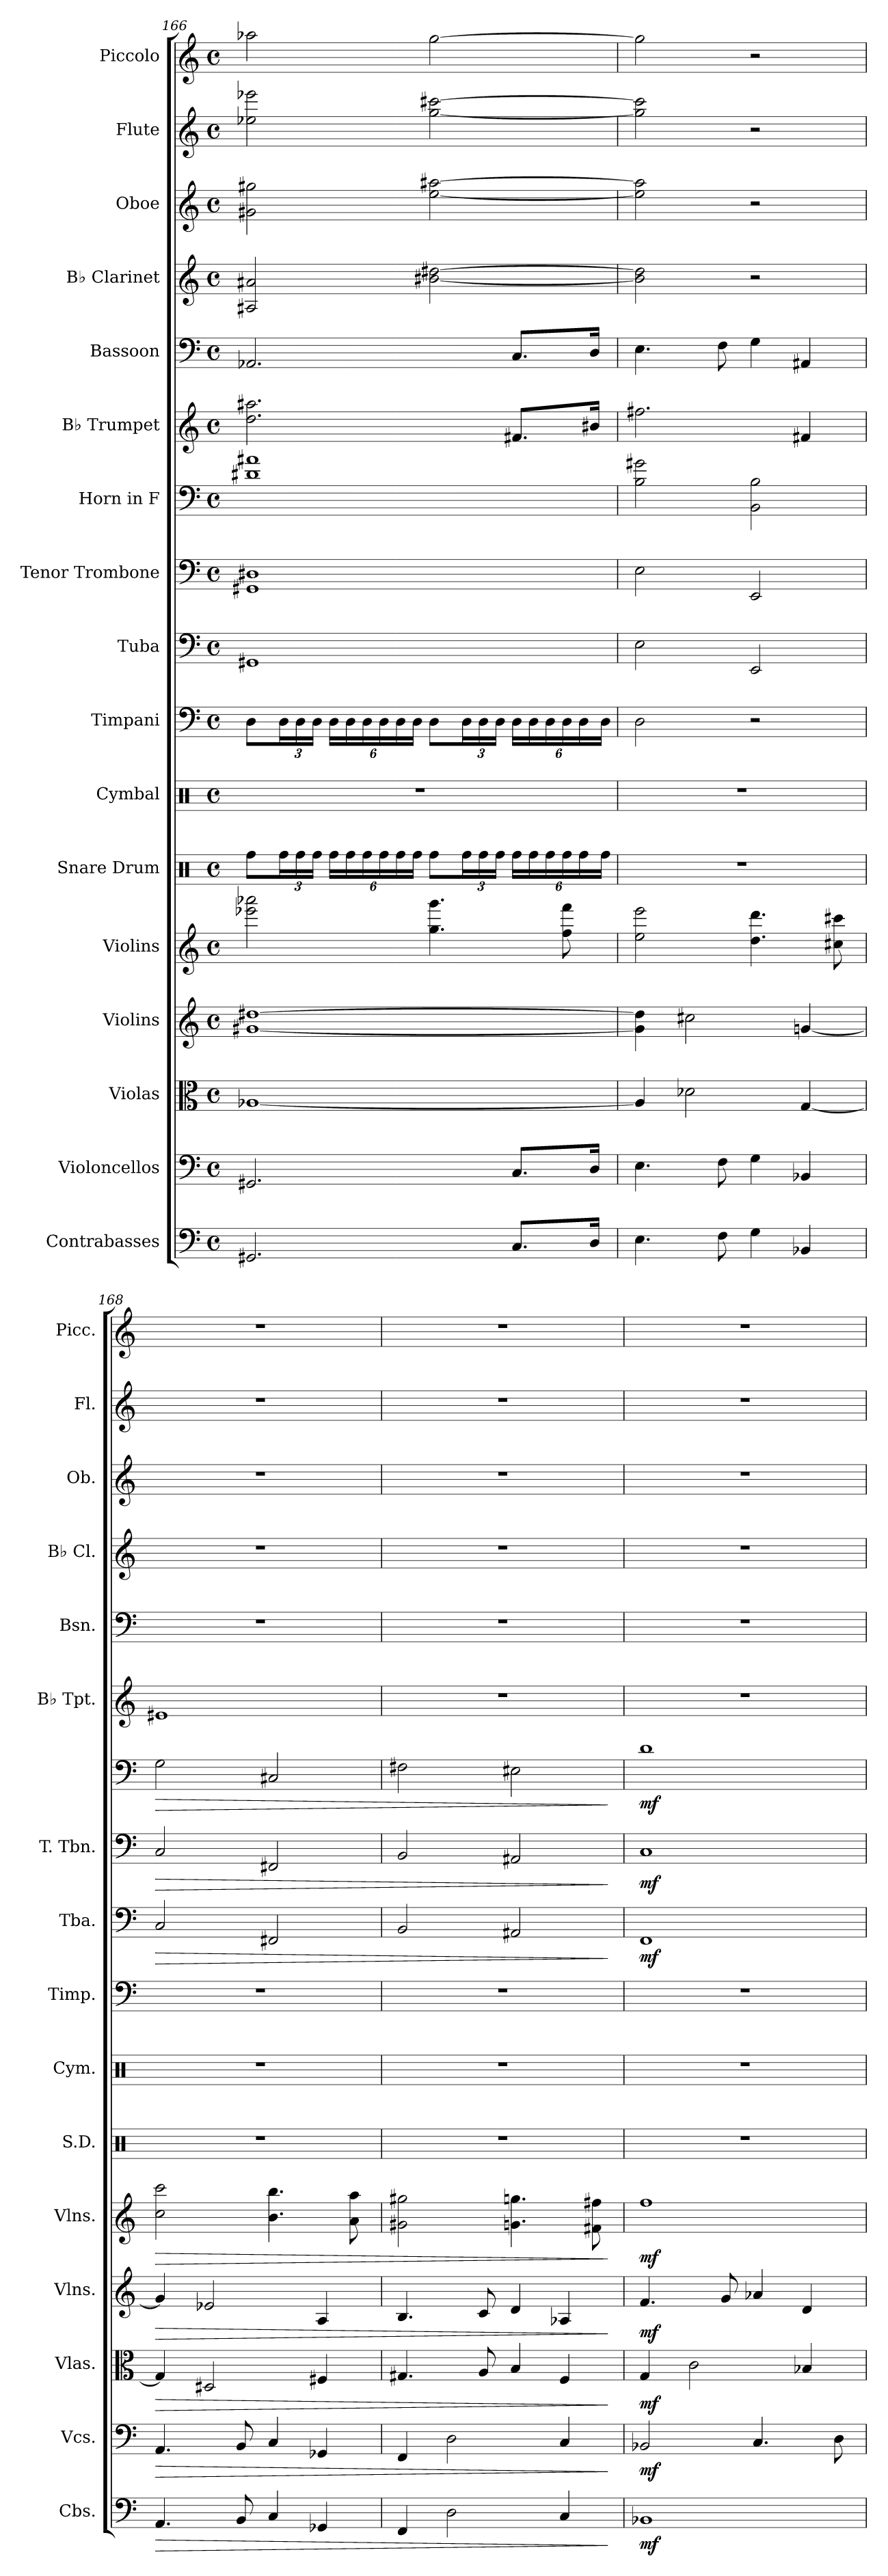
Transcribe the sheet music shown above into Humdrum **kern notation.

**kern	**dynam	**kern	**dynam	**kern	**dynam	**kern	**dynam	**kern	**dynam	**kern	**kern	**kern	**kern	**dynam	**kern	**dynam	**kern	**dynam	**kern	**kern	**kern	**kern	**kern	**kern
*part17	*part17	*part16	*part16	*part15	*part15	*part14	*part14	*part13	*part13	*part12	*part11	*part10	*part9	*part9	*part8	*part8	*part7	*part7	*part6	*part5	*part4	*part3	*part2	*part1
*staff17	*staff17	*staff16	*staff16	*staff15	*staff15	*staff14	*staff14	*staff13	*staff13	*staff12	*staff11	*staff10	*staff9	*staff9	*staff8	*staff8	*staff7	*staff7	*staff6	*staff5	*staff4	*staff3	*staff2	*staff1
*I"Contrabasses	*	*I"Violoncellos	*	*I"Violas	*	*I"Violins	*	*I"Violins	*	*I"Snare Drum	*I"Cymbal	*I"Timpani	*I"Tuba	*	*I"Tenor Trombone	*	*I"Horn in F	*	*I"B♭ Trumpet	*I"Bassoon	*I"B♭ Clarinet	*I"Oboe	*I"Flute	*I"Piccolo
*I'Cbs.	*	*I'Vcs.	*	*I'Vlas.	*	*I'Vlns.	*	*I'Vlns.	*	*I'S.D.	*I'Cym.	*I'Timp.	*I'Tba.	*	*I'T. Tbn.	*	*	*	*I'B♭ Tpt.	*I'Bsn.	*I'B♭ Cl.	*I'Ob.	*I'Fl.	*I'Picc.
*clefF4	*	*clefF4	*	*clefC3	*	*clefG2	*	*clefG2	*	*clefX	*clefX	*clefF4	*clefF4	*	*clefF4	*	*clefF4	*	*clefG2	*clefF4	*clefG2	*clefG2	*clefG2	*clefG2
*ITrd7c12	*	*	*	*	*	*	*	*	*	*	*	*	*	*	*	*	*ITrd4c7	*	*ITrd1c2	*	*ITrd1c2	*	*	*ITrd-7c-12
*k[]	*	*k[]	*	*k[]	*	*k[]	*	*k[]	*	*k[]	*k[]	*k[]	*k[]	*	*k[]	*	*k[b-]	*	*k[b-e-]	*k[]	*k[b-e-]	*k[]	*k[]	*k[]
*M4/4	*	*M4/4	*	*M4/4	*	*M4/4	*	*M4/4	*	*M4/4	*M4/4	*M4/4	*M4/4	*	*M4/4	*	*M4/4	*	*M4/4	*M4/4	*M4/4	*M4/4	*M4/4	*M4/4
*met(c)	*	*met(c)	*	*met(c)	*	*met(c)	*	*met(c)	*	*met(c)	*met(c)	*met(c)	*met(c)	*	*met(c)	*	*met(c)	*	*met(c)	*met(c)	*met(c)	*met(c)	*met(c)	*met(c)
=166	=166	=166	=166	=166	=166	=166	=166	=166	=166	=166	=166	=166	=166	=166	=166	=166	=166	=166	=166	=166	=166	=166	=166	=166
2.GGG#X/	.	2.GG#X/	.	[1A-X	.	[1g#X [1dd#X	.	2eee-X\ 2aaa-X\	.	8Rff\L	1r	8D\L	1GG#X	.	1GG#X 1D#X	.	1G#X 1d#X	.	2.cc\ 2.gg#X\	2.AA-X/	2G#X/ 2g#X/	2g#X\ 2gg#X\	2ee-X\ 2eee-X\	2aaa-X\
*	*	*	*	*	*	*	*	*	*	*Xbrackettup	*	*Xbrackettup	*	*	*	*	*	*	*	*	*	*	*	*
.	.	.	.	.	.	.	.	.	.	24Rff\L	.	24D\L	.	.	.	.	.	.	.	.	.	.	.	.
.	.	.	.	.	.	.	.	.	.	24Rff\	.	24D\	.	.	.	.	.	.	.	.	.	.	.	.
.	.	.	.	.	.	.	.	.	.	24Rff\JJ	.	24D\JJ	.	.	.	.	.	.	.	.	.	.	.	.
.	.	.	.	.	.	.	.	.	.	24Rff\LL	.	24D\LL	.	.	.	.	.	.	.	.	.	.	.	.
.	.	.	.	.	.	.	.	.	.	24Rff\	.	24D\	.	.	.	.	.	.	.	.	.	.	.	.
.	.	.	.	.	.	.	.	.	.	24Rff\	.	24D\	.	.	.	.	.	.	.	.	.	.	.	.
.	.	.	.	.	.	.	.	.	.	24Rff\	.	24D\	.	.	.	.	.	.	.	.	.	.	.	.
.	.	.	.	.	.	.	.	.	.	24Rff\	.	24D\	.	.	.	.	.	.	.	.	.	.	.	.
.	.	.	.	.	.	.	.	.	.	24Rff\JJ	.	24D\JJ	.	.	.	.	.	.	.	.	.	.	.	.
.	.	.	.	.	.	.	.	4.gg\ 4.ggg\	.	8Rff\L	.	8D\L	.	.	.	.	.	.	.	.	[2a#X\ [2cc#X\	[2ee\ [2aa#X\	[2gg\ [2ccc#X\	[2ggg\
.	.	.	.	.	.	.	.	.	.	24Rff\L	.	24D\L	.	.	.	.	.	.	.	.	.	.	.	.
.	.	.	.	.	.	.	.	.	.	24Rff\	.	24D\	.	.	.	.	.	.	.	.	.	.	.	.
.	.	.	.	.	.	.	.	.	.	24Rff\JJ	.	24D\JJ	.	.	.	.	.	.	.	.	.	.	.	.
8.CC/L	.	8.C/L	.	.	.	.	.	.	.	24Rff\LL	.	24D\LL	.	.	.	.	.	.	8.en/L	8.C/L	.	.	.	.
.	.	.	.	.	.	.	.	.	.	24Rff\	.	24D\	.	.	.	.	.	.	.	.	.	.	.	.
.	.	.	.	.	.	.	.	.	.	24Rff\	.	24D\	.	.	.	.	.	.	.	.	.	.	.	.
.	.	.	.	.	.	.	.	8ff\ 8fff\	.	24Rff\	.	24D\	.	.	.	.	.	.	.	.	.	.	.	.
.	.	.	.	.	.	.	.	.	.	24Rff\	.	24D\	.	.	.	.	.	.	.	.	.	.	.	.
16DD/Jk	.	16D/Jk	.	.	.	.	.	.	.	.	.	.	.	.	.	.	.	.	16a#X/Jk	16D/Jk	.	.	.	.
.	.	.	.	.	.	.	.	.	.	24Rff\JJ	.	24D\JJ	.	.	.	.	.	.	.	.	.	.	.	.
!!LO:PB:g=z
=167	=167	=167	=167	=167	=167	=167	=167	=167	=167	=167	=167	=167	=167	=167	=167	=167	=167	=167	=167	=167	=167	=167	=167	=167
4.EE\	.	4.E\	.	4A-/]	.	4g#\] 4dd#\]	.	2ee\ 2eee\	.	1r	1r	2D\	2E\	.	2E\	.	2E\ 2c#X\	.	2.een\	4.E\	2a#\] 2cc#\]	2ee\] 2aa#\]	2gg\] 2ccc#\]	2ggg\]
.	.	.	.	2d-X\	.	2cc#X\	.	.	.	.	.	.	.	.	.	.	.	.	.	.	.	.	.	.
8FF\	.	8F\	.	.	.	.	.	.	.	.	.	.	.	.	.	.	.	.	.	8F\	.	.	.	.
4GG\	.	4G\	.	.	.	.	.	4.dd\ 4.ddd\	.	.	.	2r	2EE/	.	2EE/	.	2EE\ 2E\	.	.	4G\	2r	2r	2r	2r
4BBB-X/	.	4BB-X/	.	[4G/	.	[4gn/	.	.	.	.	.	.	.	.	.	.	.	.	4en/	4AA#X/	.	.	.	.
.	.	.	.	.	.	.	.	8cc#X\ 8ccc#X\	.	.	.	.	.	.	.	.	.	.	.	.	.	.	.	.
=168	=168	=168	=168	=168	=168	=168	=168	=168	=168	=168	=168	=168	=168	=168	=168	=168	=168	=168	=168	=168	=168	=168	=168	=168
!	!LO:HP:b	!	!LO:HP:b	!	!LO:HP:b	!	!LO:HP:b	!	!LO:HP:b	!	!	!	!	!LO:HP:b	!	!LO:HP:b	!	!LO:HP:b	!	!	!	!	!	!
4.AAA/	>	4.AA/	>	4G/]	>	4g/]	>	2cc\ 2ccc\	>	1r	1r	1r	2C/	>	2C/	>	2C\	>	1d#X	1r	1r	1r	1r	1r
.	.	.	.	2D#X/	.	2e-X/	.	.	.	.	.	.	.	.	.	.	.	.	.	.	.	.	.	.
8BBB/	.	8BB/	.	.	.	.	.	.	.	.	.	.	.	.	.	.	.	.	.	.	.	.	.	.
4CC/	.	4C/	.	.	.	.	.	4.b\ 4.bb\	.	.	.	.	2FF#X/	.	2FF#X/	.	2FF#X/	.	.	.	.	.	.	.
4GGG-X/	.	4GG-X/	.	4F#X/	.	4A/	.	.	.	.	.	.	.	.	.	.	.	.	.	.	.	.	.	.
.	.	.	.	.	.	.	.	8a\ 8aa\	.	.	.	.	.	.	.	.	.	.	.	.	.	.	.	.
=169	=169	=169	=169	=169	=169	=169	=169	=169	=169	=169	=169	=169	=169	=169	=169	=169	=169	=169	=169	=169	=169	=169	=169	=169
4FFF/	.	4FF/	.	4.G#X/	.	4.B/	.	2g#X\ 2gg#X\	.	1r	1r	1r	2BB/	.	2BB/	.	2BBn\	.	1r	1r	1r	1r	1r	1r
2DD\	.	2D\	.	.	.	.	.	.	.	.	.	.	.	.	.	.	.	.	.	.	.	.	.	.
.	.	.	.	8A/	.	8c/	.	.	.	.	.	.	.	.	.	.	.	.	.	.	.	.	.	.
.	.	.	.	4B/	.	4d/	.	4.gn\ 4.ggn\	.	.	.	.	2AA#X/	.	2AA#X/	.	2AA#X\	.	.	.	.	.	.	.
4CC/	.	4C/	.	4F/	.	4A-X/	.	.	.	.	.	.	.	.	.	.	.	.	.	.	.	.	.	.
.	.	.	.	.	.	.	.	8f#X\ 8ff#X\	.	.	.	.	.	.	.	.	.	.	.	.	.	.	.	.
.	]	.	]	.	]	.	]	.	]	.	.	.	.	]	.	]	.	]	.	.	.	.	.	.
=170	=170	=170	=170	=170	=170	=170	=170	=170	=170	=170	=170	=170	=170	=170	=170	=170	=170	=170	=170	=170	=170	=170	=170	=170
!	!LO:DY:b	!	!LO:DY:b	!	!LO:DY:b	!	!LO:DY:b	!	!LO:DY:b	!	!	!	!	!LO:DY:b	!	!LO:DY:b	!	!LO:DY:b	!	!	!	!	!	!
1BBB-X	mf	2BB-X/	mf	4G/	mf	4.f/	mf	1ff	mf	1r	1r	1r	1FF	mf	1C	mf	1G	mf	1r	1r	1r	1r	1r	1r
.	.	.	.	2c\	.	.	.	.	.	.	.	.	.	.	.	.	.	.	.	.	.	.	.	.
.	.	.	.	.	.	8g/	.	.	.	.	.	.	.	.	.	.	.	.	.	.	.	.	.	.
.	.	4.C/	.	.	.	4a-X/	.	.	.	.	.	.	.	.	.	.	.	.	.	.	.	.	.	.
.	.	.	.	4B-X/	.	4d/	.	.	.	.	.	.	.	.	.	.	.	.	.	.	.	.	.	.
.	.	8D\	.	.	.	.	.	.	.	.	.	.	.	.	.	.	.	.	.	.	.	.	.	.
=	=	=	=	=	=	=	=	=	=	=	=	=	=	=	=	=	=	=	=	=	=	=	=	=
*-	*-	*-	*-	*-	*-	*-	*-	*-	*-	*-	*-	*-	*-	*-	*-	*-	*-	*-	*-	*-	*-	*-	*-	*-
